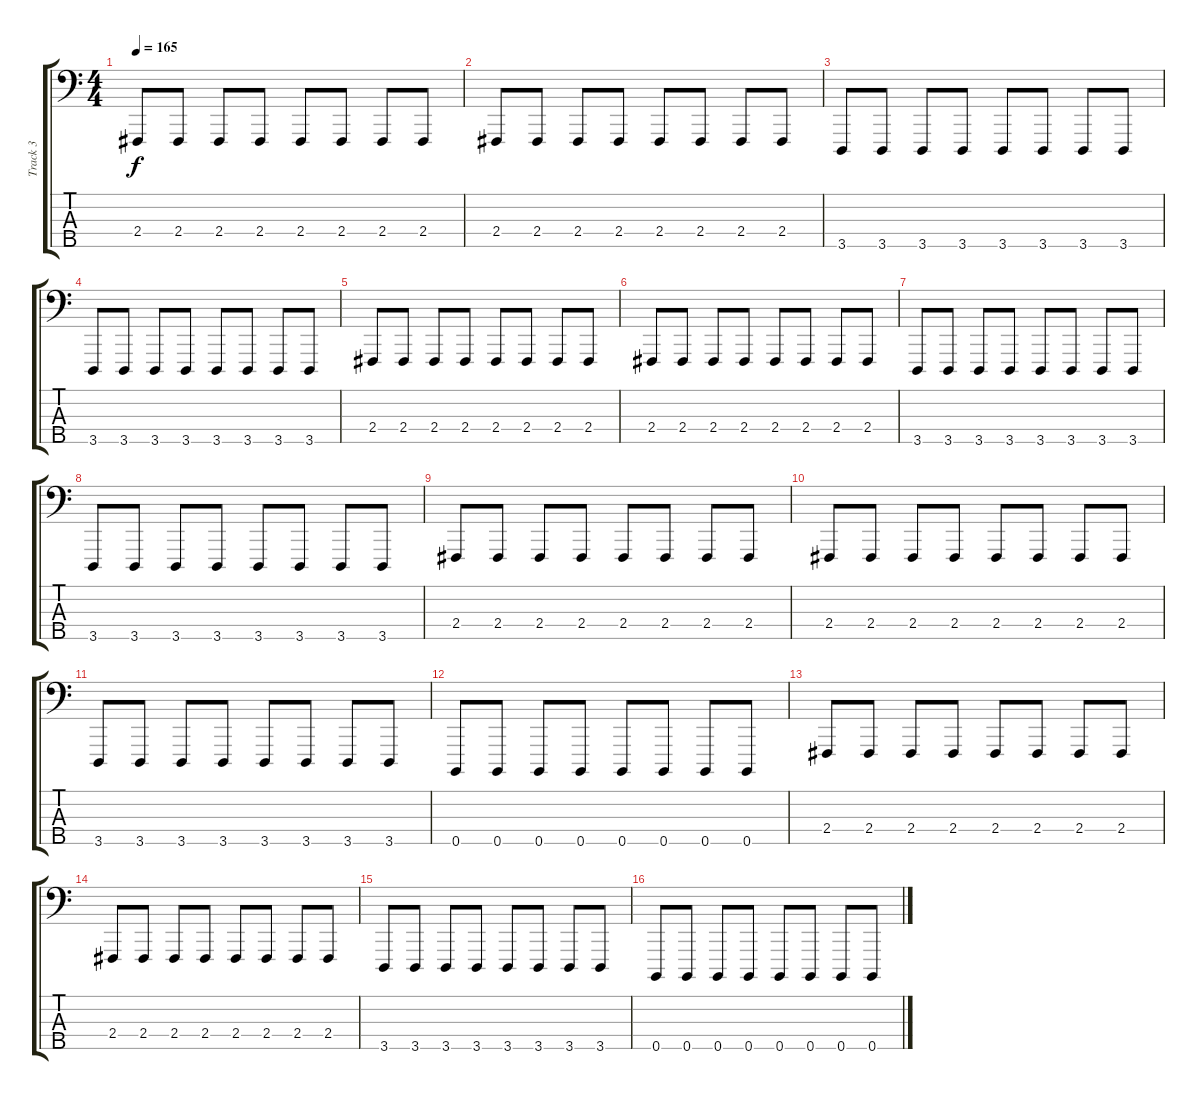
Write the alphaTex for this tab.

\track ("Track 3" "Track 3") {instrument clavinet}
\staff {score tabs}
\tuning (G2 D2 A1 E1 B0) {hide}
\ts (4 4)
\tempo 165
\clef f4
\ks c
2.4.8{dy f} 2.4.8 2.4.8 2.4.8 2.4.8 2.4.8 2.4.8 2.4.8 |
2.4.8 2.4.8 2.4.8 2.4.8 2.4.8 2.4.8 2.4.8 2.4.8 |
3.5.8 3.5.8 3.5.8 3.5.8 3.5.8 3.5.8 3.5.8 3.5.8 |
3.5.8 3.5.8 3.5.8 3.5.8 3.5.8 3.5.8 3.5.8 3.5.8 |
2.4.8 2.4.8 2.4.8 2.4.8 2.4.8 2.4.8 2.4.8 2.4.8 |
2.4.8 2.4.8 2.4.8 2.4.8 2.4.8 2.4.8 2.4.8 2.4.8 |
3.5.8 3.5.8 3.5.8 3.5.8 3.5.8 3.5.8 3.5.8 3.5.8 |
3.5.8 3.5.8 3.5.8 3.5.8 3.5.8 3.5.8 3.5.8 3.5.8 |
2.4.8 2.4.8 2.4.8 2.4.8 2.4.8 2.4.8 2.4.8 2.4.8 |
2.4.8 2.4.8 2.4.8 2.4.8 2.4.8 2.4.8 2.4.8 2.4.8 |
3.5.8 3.5.8 3.5.8 3.5.8 3.5.8 3.5.8 3.5.8 3.5.8 |
0.5.8 0.5.8 0.5.8 0.5.8 0.5.8 0.5.8 0.5.8 0.5.8 |
2.4.8 2.4.8 2.4.8 2.4.8 2.4.8 2.4.8 2.4.8 2.4.8 |
2.4.8 2.4.8 2.4.8 2.4.8 2.4.8 2.4.8 2.4.8 2.4.8 |
3.5.8 3.5.8 3.5.8 3.5.8 3.5.8 3.5.8 3.5.8 3.5.8 |
0.5.8 0.5.8 0.5.8 0.5.8 0.5.8 0.5.8 0.5.8 0.5.8
